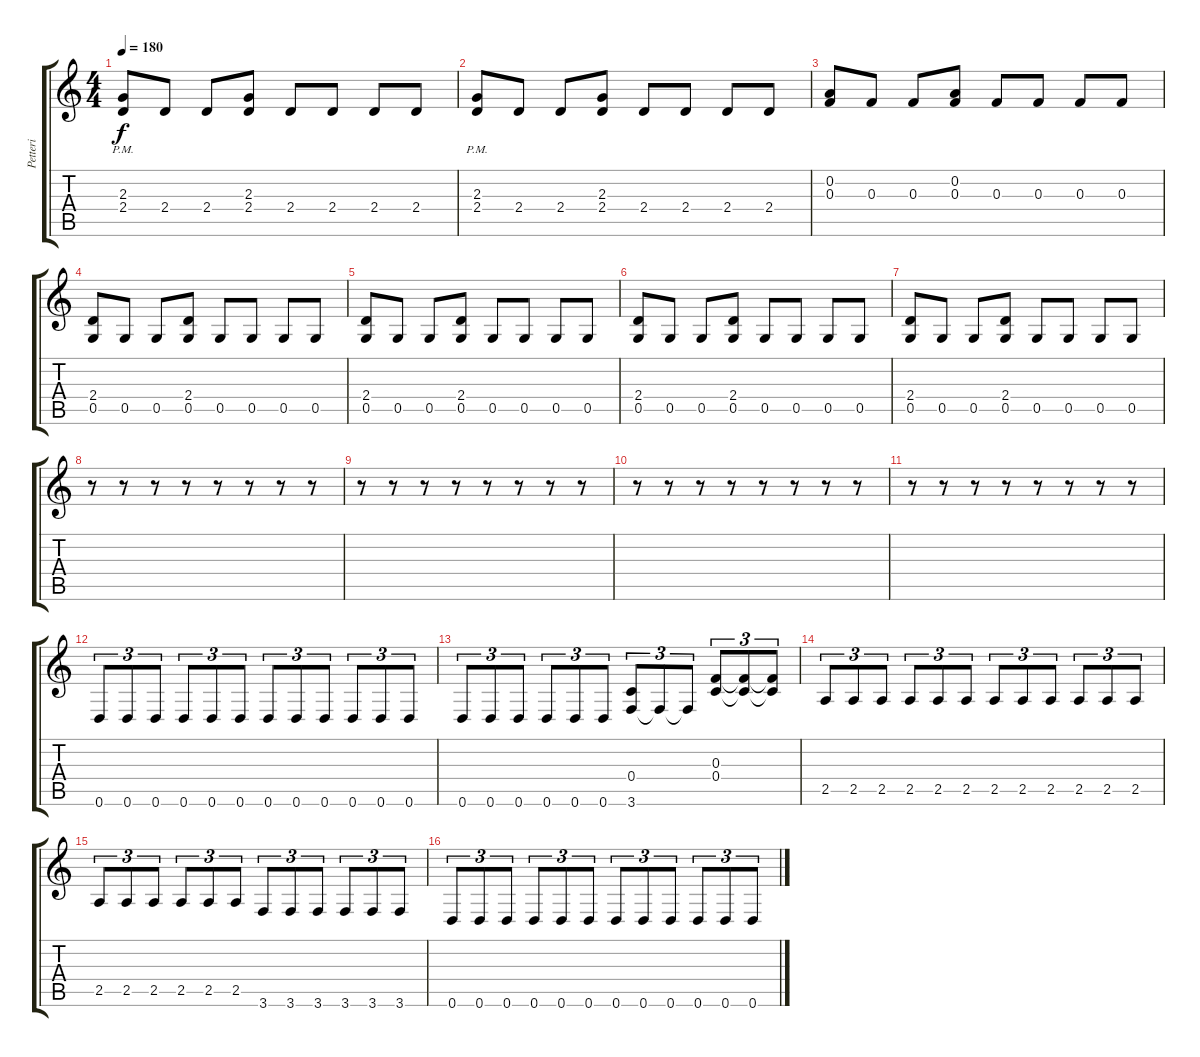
\track ("Petteri" "Petteri") {instrument distortionguitar}
\staff {score tabs}
\tuning (D4 A3 F3 C3 G2 D2) {hide}
\ts (4 4)
\tempo 180
\clef g2
\ks c
(2.3{pm} 2.4).8{dy f} 2.4.8 2.4.8 (2.3 2.4).8 2.4.8 2.4.8 2.4.8 2.4.8 |
(2.3{pm} 2.4).8 2.4.8 2.4.8 (2.3 2.4).8 2.4.8 2.4.8 2.4.8 2.4.8 |
(0.2 0.3).8 0.3.8 0.3.8 (0.2 0.3).8 0.3.8 0.3.8 0.3.8 0.3.8 |
(2.4 0.5).8 0.5.8 0.5.8 (2.4 0.5).8 0.5.8 0.5.8 0.5.8 0.5.8 |
(2.4 0.5).8 0.5.8 0.5.8 (2.4 0.5).8 0.5.8 0.5.8 0.5.8 0.5.8 |
(2.4 0.5).8 0.5.8 0.5.8 (2.4 0.5).8 0.5.8 0.5.8 0.5.8 0.5.8 |
(2.4 0.5).8 0.5.8 0.5.8 (2.4 0.5).8 0.5.8 0.5.8 0.5.8 0.5.8 |
r.8 r.8 r.8 r.8 r.8 r.8 r.8 r.8 |
r.8 r.8 r.8 r.8 r.8 r.8 r.8 r.8 |
r.8 r.8 r.8 r.8 r.8 r.8 r.8 r.8 |
r.8 r.8 r.8 r.8 r.8 r.8 r.8 r.8 |
0.6.8{tu (3 2)} 0.6.8{tu (3 2)} 0.6.8{tu (3 2)} 0.6.8{tu (3 2)} 0.6.8{tu (3 2)} 0.6.8{tu (3 2)} 0.6.8{tu (3 2)} 0.6.8{tu (3 2)} 0.6.8{tu (3 2)} 0.6.8{tu (3 2)} 0.6.8{tu (3 2)} 0.6.8{tu (3 2)} |
0.6.8{tu (3 2)} 0.6.8{tu (3 2)} 0.6.8{tu (3 2)} 0.6.8{tu (3 2)} 0.6.8{tu (3 2)} 0.6.8{tu (3 2)} (0.4 3.6).8{tu (3 2)} 3.6{t}.8{tu (3 2)} 3.6{t}.8{tu (3 2)} (0.3 0.4).8{tu (3 2)} (0.3{t} 0.4{t}).8{tu (3 2)} (0.3{t} 0.4{t}).8{tu (3 2)} |
2.5.8{tu (3 2)} 2.5.8{tu (3 2)} 2.5.8{tu (3 2)} 2.5.8{tu (3 2)} 2.5.8{tu (3 2)} 2.5.8{tu (3 2)} 2.5.8{tu (3 2)} 2.5.8{tu (3 2)} 2.5.8{tu (3 2)} 2.5.8{tu (3 2)} 2.5.8{tu (3 2)} 2.5.8{tu (3 2)} |
2.5.8{tu (3 2)} 2.5.8{tu (3 2)} 2.5.8{tu (3 2)} 2.5.8{tu (3 2)} 2.5.8{tu (3 2)} 2.5.8{tu (3 2)} 3.6.8{tu (3 2)} 3.6.8{tu (3 2)} 3.6.8{tu (3 2)} 3.6.8{tu (3 2)} 3.6.8{tu (3 2)} 3.6.8{tu (3 2)} |
0.6.8{tu (3 2)} 0.6.8{tu (3 2)} 0.6.8{tu (3 2)} 0.6.8{tu (3 2)} 0.6.8{tu (3 2)} 0.6.8{tu (3 2)} 0.6.8{tu (3 2)} 0.6.8{tu (3 2)} 0.6.8{tu (3 2)} 0.6.8{tu (3 2)} 0.6.8{tu (3 2)} 0.6.8{tu (3 2)}
